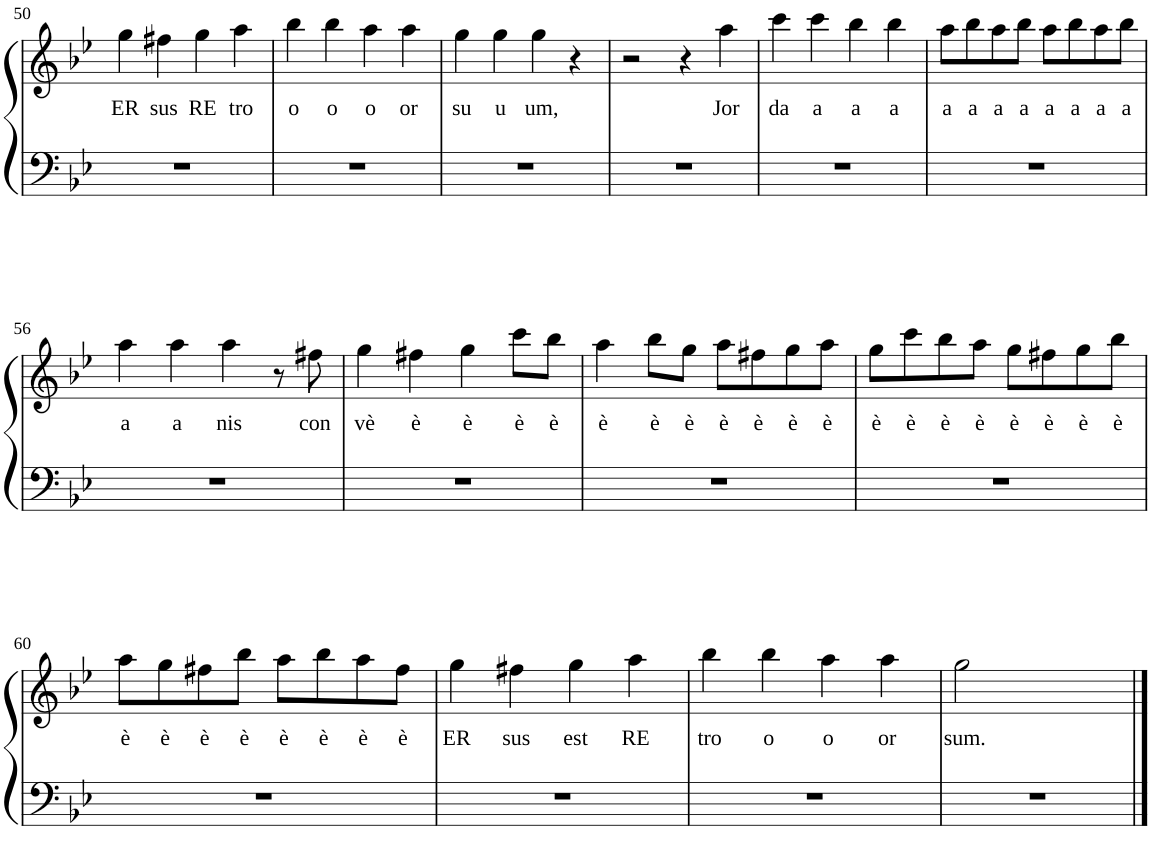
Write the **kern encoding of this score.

**kern	**kern	**text
*part1	*part1	*part1
*staff2	*staff1	*staff1
*I"Piano	*	*
*I'Pno	*	*
!!LO:PB:g=z
*clefF4	*clefG2	*
*k[b-e-]	*k[b-e-]	*
*B-:	*B-:	*
*M4/4	*M4/4	*
*met(c)	*met(c)	*
=50	=50	=50
!	!	!LO:LY:b
1r	4gg\	ER
!	!	!LO:LY:b
.	4ff#X\	sus
!	!	!LO:LY:b
.	4gg\	RE
!	!	!LO:LY:b
.	4aa\	tro
=51	=51	=51
!	!	!LO:LY:b
1r	4bb-\	o
!	!	!LO:LY:b
.	4bb-\	o
!	!	!LO:LY:b
.	4aa\	o
!	!	!LO:LY:b
.	4aa\	or
=52	=52	=52
!	!	!LO:LY:b
1r	4gg\	su
!	!	!LO:LY:b
.	4gg\	u
!	!	!LO:LY:b
.	4gg\	um,
.	4r	.
=53	=53	=53
1r	2r	.
.	4r	.
!	!	!LO:LY:b
.	4aa\	Jor
=54	=54	=54
!	!	!LO:LY:b
1r	4ccc\	da
!	!	!LO:LY:b
.	4ccc\	a
!	!	!LO:LY:b
.	4bb-\	a
!	!	!LO:LY:b
.	4bb-\	a
=55	=55	=55
!	!	!LO:LY:b
1r	8aa\L	a
!	!	!LO:LY:b
.	8bb-\	a
!	!	!LO:LY:b
.	8aa\	a
!	!	!LO:LY:b
.	8bb-\J	a
!	!	!LO:LY:b
.	8aa\L	a
!	!	!LO:LY:b
.	8bb-\	a
!	!	!LO:LY:b
.	8aa\	a
!	!	!LO:LY:b
.	8bb-\J	a
!!LO:LB:g=z
=56	=56	=56
!	!	!LO:LY:b
1r	4aa\	a
!	!	!LO:LY:b
.	4aa\	a
!	!	!LO:LY:b
.	4aa\	nis
.	8r	.
!	!	!LO:LY:b
.	8ff#X\	con
=57	=57	=57
!	!	!LO:LY:b
1r	4gg\	vè
!	!	!LO:LY:b
.	4ff#X\	è
!	!	!LO:LY:b
.	4gg\	è
!	!	!LO:LY:b
.	8ccc\L	è
!	!	!LO:LY:b
.	8bb-\J	è
=58	=58	=58
!	!	!LO:LY:b
1r	4aa\	è
!	!	!LO:LY:b
.	8bb-\L	è
!	!	!LO:LY:b
.	8gg\J	è
!	!	!LO:LY:b
.	8aa\L	è
!	!	!LO:LY:b
.	8ff#X\	è
!	!	!LO:LY:b
.	8gg\	è
!	!	!LO:LY:b
.	8aa\J	è
=59	=59	=59
!	!	!LO:LY:b
1r	8gg\L	è
!	!	!LO:LY:b
.	8ccc\	è
!	!	!LO:LY:b
.	8bb-\	è
!	!	!LO:LY:b
.	8aa\J	è
!	!	!LO:LY:b
.	8gg\L	è
!	!	!LO:LY:b
.	8ff#X\	è
!	!	!LO:LY:b
.	8gg\	è
!	!	!LO:LY:b
.	8bb-\J	è
!!LO:LB:g=z
=60	=60	=60
!	!	!LO:LY:b
1r	8aa\L	è
!	!	!LO:LY:b
.	8gg\	è
!	!	!LO:LY:b
.	8ff#X\	è
!	!	!LO:LY:b
.	8bb-\J	è
!	!	!LO:LY:b
.	8aa\L	è
!	!	!LO:LY:b
.	8bb-\	è
!	!	!LO:LY:b
.	8aa\	è
!	!	!LO:LY:b
.	8ff#\J	è
=61	=61	=61
!	!	!LO:LY:b
1r	4gg\	ER
!	!	!LO:LY:b
.	4ff#X\	sus
!	!	!LO:LY:b
.	4gg\	est
!	!	!LO:LY:b
.	4aa\	RE
=62	=62	=62
!	!	!LO:LY:b
1r	4bb-\	tro
!	!	!LO:LY:b
.	4bb-\	o
!	!	!LO:LY:b
.	4aa\	o
!	!	!LO:LY:b
.	4aa\	or
=63	=63	=63
!	!	!LO:LY:b
1r	2gg\	sum.
.	2ryy	.
==	==	==
*-	*-	*-
